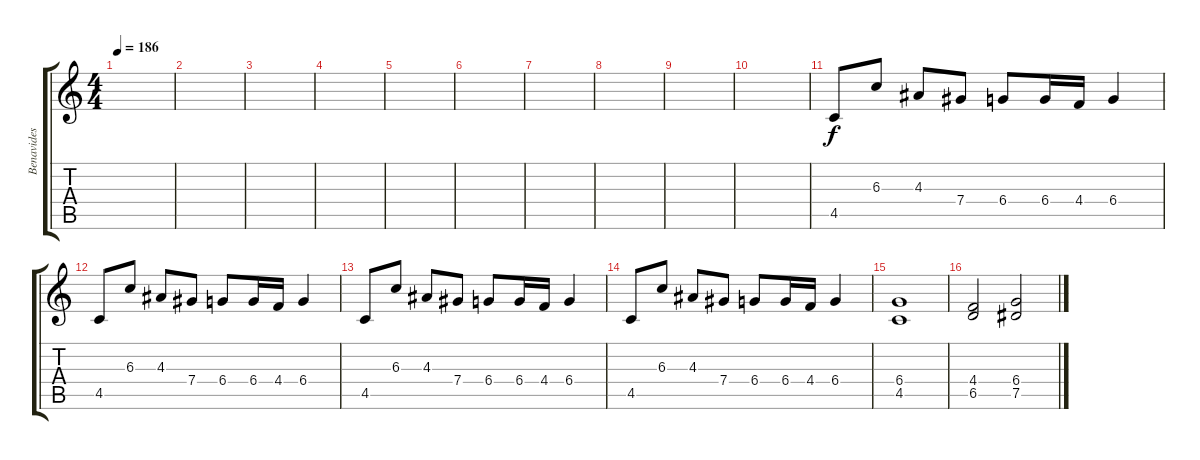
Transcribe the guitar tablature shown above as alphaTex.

\track ("Benavides" "Benavides") {instrument overdrivenguitar}
\staff {score tabs}
\tuning (Eb4 Bb3 Gb3 Db3 Ab2 Eb2) {hide}
\ts (4 4)
\tempo 186
\clef g2
\ks c
|
|
|
|
|
|
|
|
|
|
4.5.8 6.3.8 4.3.8 7.4.8 6.4.8 6.4.16 4.4.16 6.4.4 |
4.5.8 6.3.8 4.3.8 7.4.8 6.4.8 6.4.16 4.4.16 6.4.4 |
4.5.8 6.3.8 4.3.8 7.4.8 6.4.8 6.4.16 4.4.16 6.4.4 |
4.5.8 6.3.8 4.3.8 7.4.8 6.4.8 6.4.16 4.4.16 6.4.4 |
(6.4 4.5).1 |
(4.4 6.5).2 (6.4 7.5).2
